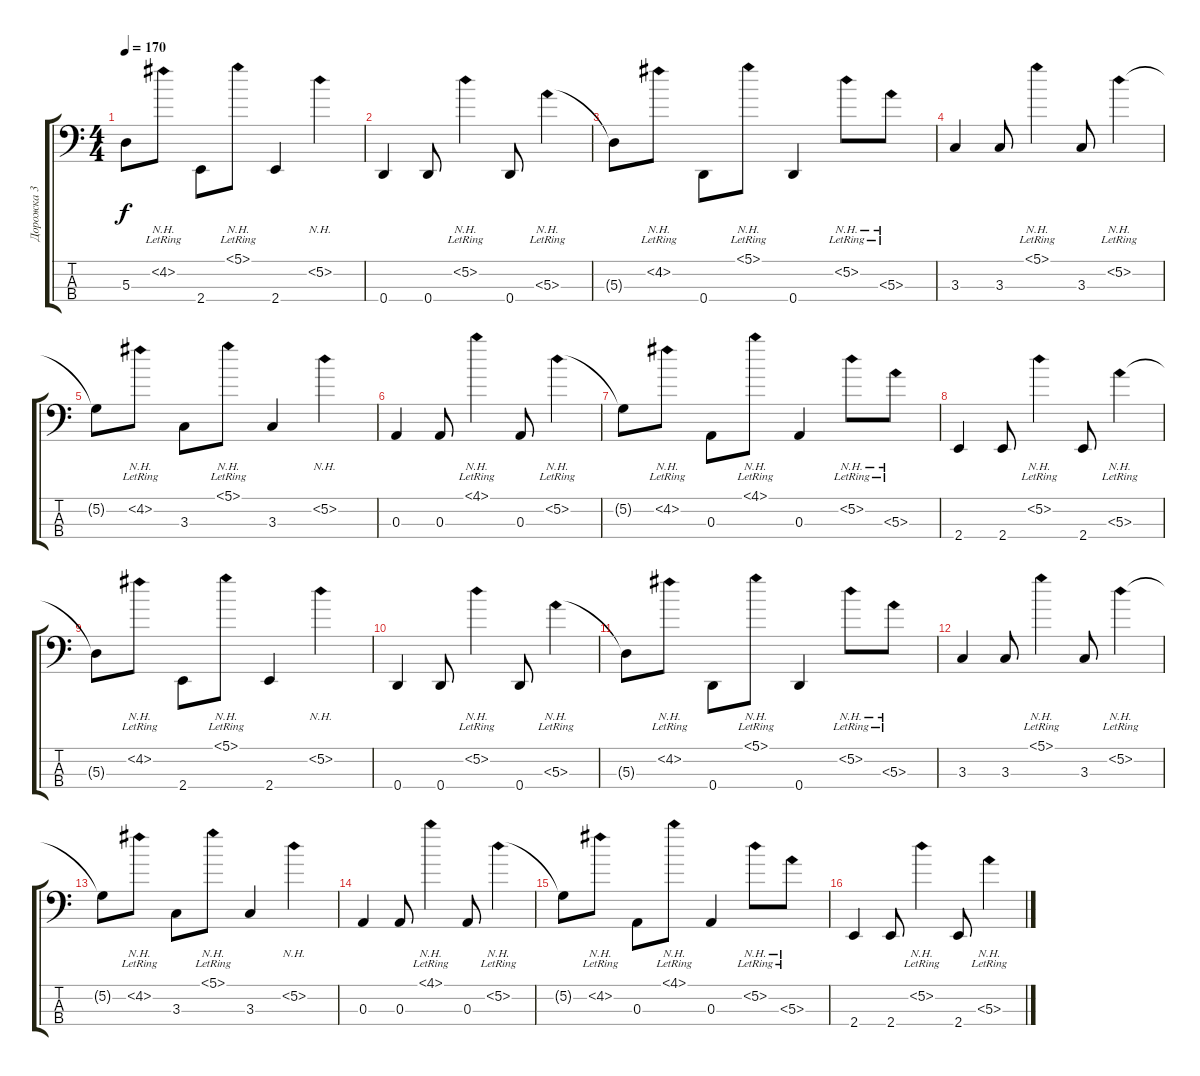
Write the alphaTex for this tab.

\track ("Дорожка 3" "Дорожка 3") {instrument electricbassfinger}
\staff {score tabs}
\tuning (G2 D2 A1 D1) {hide}
\ts (4 4)
\tempo 170
\clef f4
\ks c
5.3{t}.8{dy f} 4.2{nh lr}.8 2.4.8 5.1{nh lr}.8 2.4.4 5.2{nh}.4 |
0.4.4 0.4.8 5.2{nh lr}.4 0.4.8 5.3{nh lr}.4 |
5.3{t}.8 4.2{nh lr}.8 0.4.8 5.1{nh lr}.8 0.4.4 5.2{nh lr}.8 5.3{nh lr}.8 |
3.3.4 3.3.8 5.1{nh lr}.4 3.3.8 5.2{nh lr}.4 |
5.2{t}.8 4.2{nh lr}.8 3.3.8 5.1{nh lr}.8 3.3.4 5.2{nh}.4 |
0.3.4 0.3.8 4.1{nh lr}.4 0.3.8 5.2{nh lr}.4 |
5.2{t}.8 4.2{nh lr}.8 0.3.8 4.1{nh lr}.8 0.3.4 5.2{nh lr}.8 5.3{nh lr}.8 |
2.4.4 2.4.8 5.2{nh lr}.4 2.4.8 5.3{nh lr}.4 |
5.3{t}.8 4.2{nh lr}.8 2.4.8 5.1{nh lr}.8 2.4.4 5.2{nh}.4 |
0.4.4 0.4.8 5.2{nh lr}.4 0.4.8 5.3{nh lr}.4 |
5.3{t}.8 4.2{nh lr}.8 0.4.8 5.1{nh lr}.8 0.4.4 5.2{nh lr}.8 5.3{nh lr}.8 |
3.3.4 3.3.8 5.1{nh lr}.4 3.3.8 5.2{nh lr}.4 |
5.2{t}.8 4.2{nh lr}.8 3.3.8 5.1{nh lr}.8 3.3.4 5.2{nh}.4 |
0.3.4 0.3.8 4.1{nh lr}.4 0.3.8 5.2{nh lr}.4 |
5.2{t}.8 4.2{nh lr}.8 0.3.8 4.1{nh lr}.8 0.3.4 5.2{nh lr}.8 5.3{nh lr}.8 |
2.4.4 2.4.8 5.2{nh lr}.4 2.4.8 5.3{nh lr}.4
